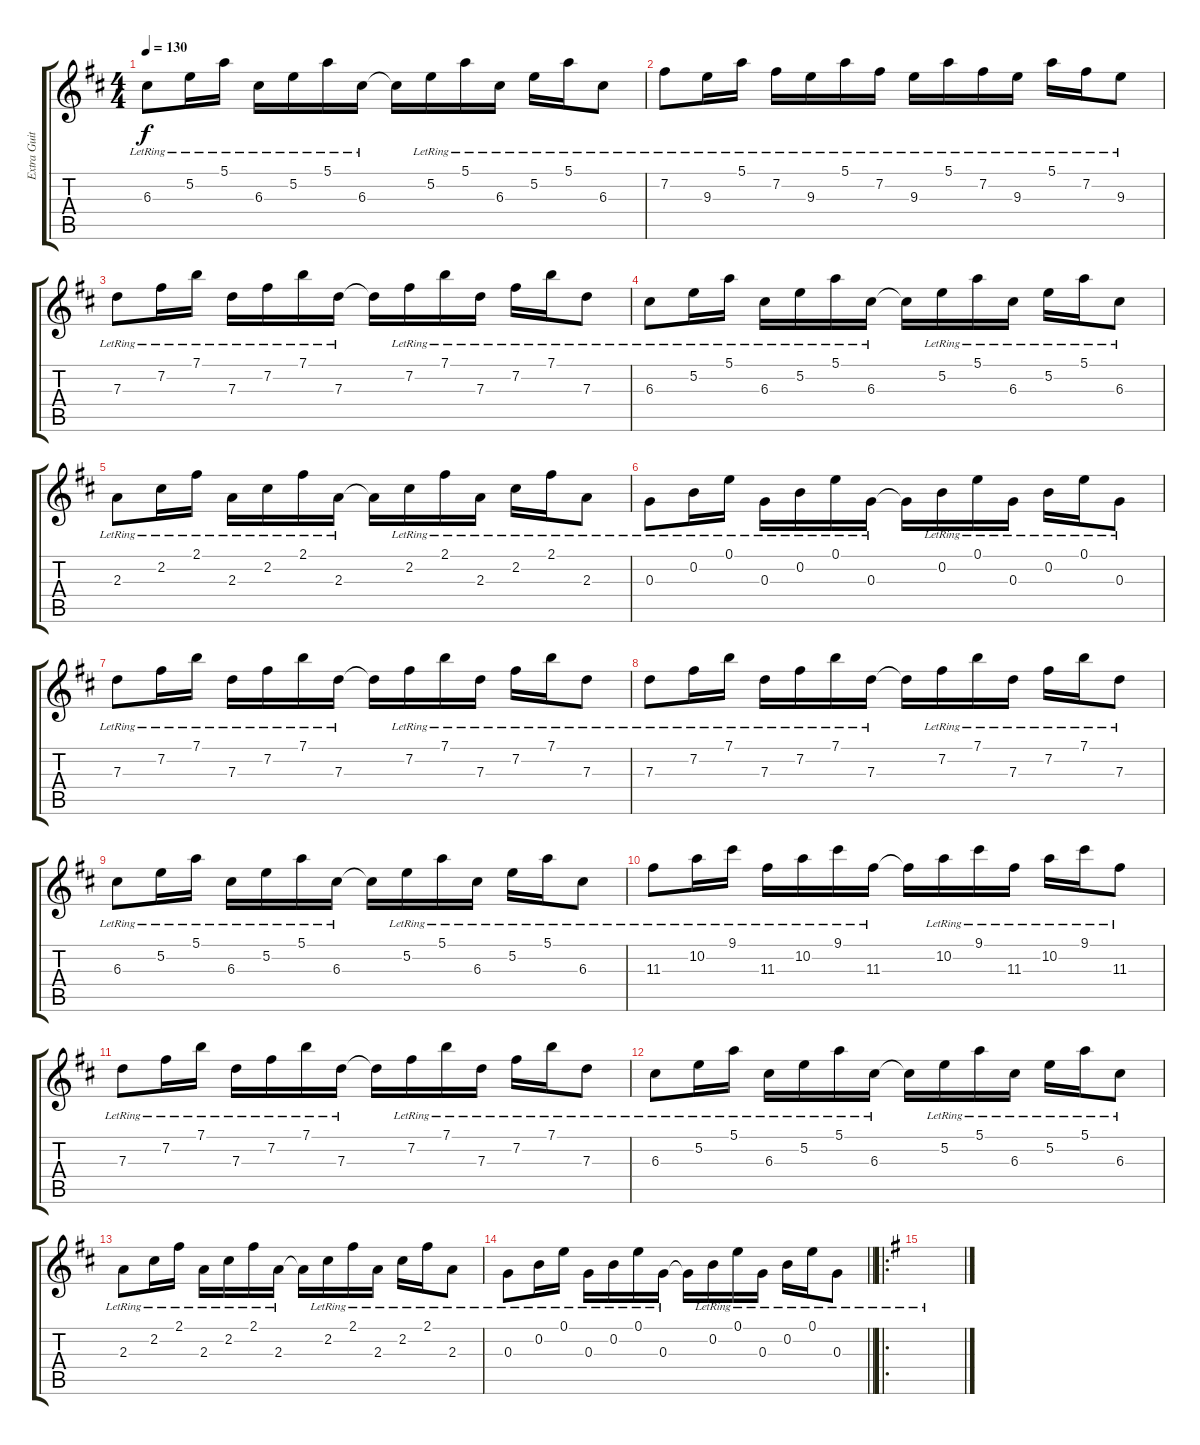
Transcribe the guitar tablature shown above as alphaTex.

\track ("Extra Guitar" "Extra Guit") {instrument acousticguitarnylon}
\staff {score tabs}
\tuning (E4 B3 G3 D3 A2 E2) {hide}
\ts (4 4)
\tempo 130
\clef g2
\ks bminor
6.3{lr}.8{dy f} 5.2{lr}.16 5.1{lr}.16 6.3{lr}.16 5.2{lr}.16 5.1{lr}.16 6.3{lr}.16 6.3{t}.16 5.2{lr}.16 5.1{lr}.16 6.3{lr}.16 5.2{lr}.16 5.1{lr}.16 6.3{lr}.8 |
7.2{lr}.8 9.3{lr}.16 5.1{lr}.16 7.2{lr}.16 9.3{lr}.16 5.1{lr}.16 7.2{lr}.16 9.3{lr}.16 5.1{lr}.16 7.2{lr}.16 9.3{lr}.16 5.1{lr}.16 7.2{lr}.16 9.3{lr}.8 |
7.3{lr}.8 7.2{lr}.16 7.1{lr}.16 7.3{lr}.16 7.2{lr}.16 7.1{lr}.16 7.3{lr}.16 7.3{t}.16 7.2{lr}.16 7.1{lr}.16 7.3{lr}.16 7.2{lr}.16 7.1{lr}.16 7.3{lr}.8 |
6.3{lr}.8 5.2{lr}.16 5.1{lr}.16 6.3{lr}.16 5.2{lr}.16 5.1{lr}.16 6.3{lr}.16 6.3{t}.16 5.2{lr}.16 5.1{lr}.16 6.3{lr}.16 5.2{lr}.16 5.1{lr}.16 6.3{lr}.8 |
2.3{lr}.8 2.2{lr}.16 2.1{lr}.16 2.3{lr}.16 2.2{lr}.16 2.1{lr}.16 2.3{lr}.16 2.3{t}.16 2.2{lr}.16 2.1{lr}.16 2.3{lr}.16 2.2{lr}.16 2.1{lr}.16 2.3{lr}.8 |
0.3{lr}.8 0.2{lr}.16 0.1{lr}.16 0.3{lr}.16 0.2{lr}.16 0.1{lr}.16 0.3{lr}.16 0.3{t}.16 0.2{lr}.16 0.1{lr}.16 0.3{lr}.16 0.2{lr}.16 0.1{lr}.16 0.3{lr}.8 |
7.3{lr}.8 7.2{lr}.16 7.1{lr}.16 7.3{lr}.16 7.2{lr}.16 7.1{lr}.16 7.3{lr}.16 7.3{t}.16 7.2{lr}.16 7.1{lr}.16 7.3{lr}.16 7.2{lr}.16 7.1{lr}.16 7.3{lr}.8 |
7.3{lr}.8 7.2{lr}.16 7.1{lr}.16 7.3{lr}.16 7.2{lr}.16 7.1{lr}.16 7.3{lr}.16 7.3{t}.16 7.2{lr}.16 7.1{lr}.16 7.3{lr}.16 7.2{lr}.16 7.1{lr}.16 7.3{lr}.8 |
6.3{lr}.8 5.2{lr}.16 5.1{lr}.16 6.3{lr}.16 5.2{lr}.16 5.1{lr}.16 6.3{lr}.16 6.3{t}.16 5.2{lr}.16 5.1{lr}.16 6.3{lr}.16 5.2{lr}.16 5.1{lr}.16 6.3{lr}.8 |
11.3{lr}.8 10.2{lr}.16 9.1{lr}.16 11.3{lr}.16 10.2{lr}.16 9.1{lr}.16 11.3{lr}.16 11.3{t}.16 10.2{lr}.16 9.1{lr}.16 11.3{lr}.16 10.2{lr}.16 9.1{lr}.16 11.3{lr}.8 |
7.3{lr}.8 7.2{lr}.16 7.1{lr}.16 7.3{lr}.16 7.2{lr}.16 7.1{lr}.16 7.3{lr}.16 7.3{t}.16 7.2{lr}.16 7.1{lr}.16 7.3{lr}.16 7.2{lr}.16 7.1{lr}.16 7.3{lr}.8 |
6.3{lr}.8 5.2{lr}.16 5.1{lr}.16 6.3{lr}.16 5.2{lr}.16 5.1{lr}.16 6.3{lr}.16 6.3{t}.16 5.2{lr}.16 5.1{lr}.16 6.3{lr}.16 5.2{lr}.16 5.1{lr}.16 6.3{lr}.8 |
2.3{lr}.8 2.2{lr}.16 2.1{lr}.16 2.3{lr}.16 2.2{lr}.16 2.1{lr}.16 2.3{lr}.16 2.3{t}.16 2.2{lr}.16 2.1{lr}.16 2.3{lr}.16 2.2{lr}.16 2.1{lr}.16 2.3{lr}.8 |
\barLineRight lightlight
0.3{lr}.8 0.2{lr}.16 0.1{lr}.16 0.3{lr}.16 0.2{lr}.16 0.1{lr}.16 0.3{lr}.16 0.3{t}.16 0.2{lr}.16 0.1{lr}.16 0.3{lr}.16 0.2{lr}.16 0.1{lr}.16 0.3{lr}.8 |
\ro
\ks eminor
